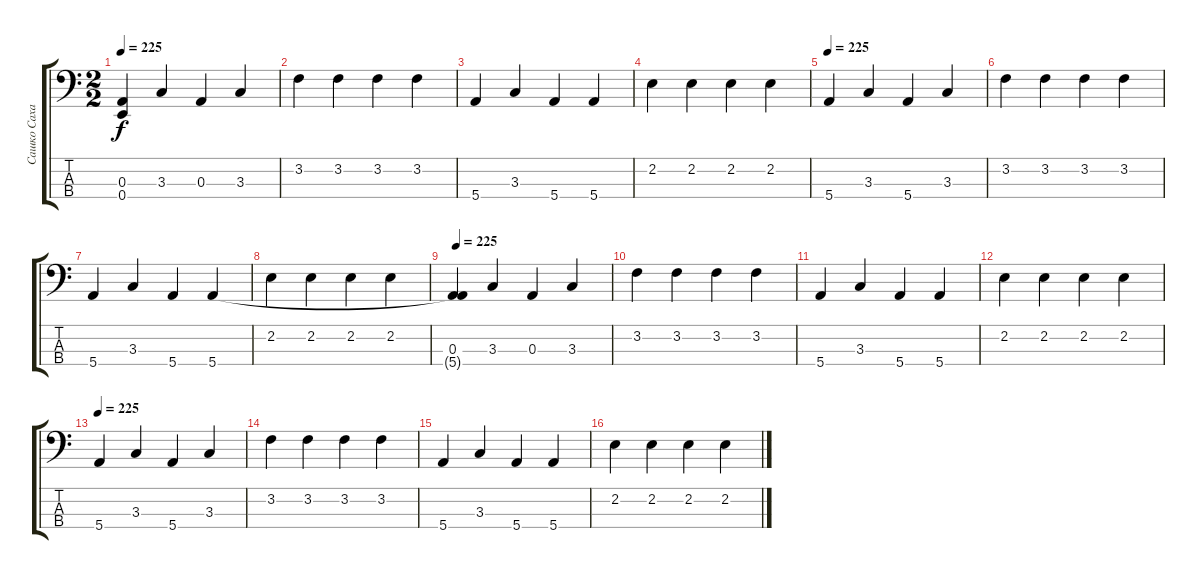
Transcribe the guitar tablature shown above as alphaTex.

\track ("Сашко Сахаров" "Сашко Саха") {instrument electricbasspick}
\staff {score tabs}
\tuning (G2 D2 A1 E1) {hide}
\ts (2 2)
\tempo 225
\clef f4
\ks c
(0.3 0.4).4{dy f} 3.3.4 0.3.4 3.3.4 |
3.2.4 3.2.4 3.2.4 3.2.4 |
5.4.4 3.3.4 5.4.4 5.4.4 |
2.2.4 2.2.4 2.2.4 2.2.4 |
\tempo 225
5.4.4 3.3.4 5.4.4 3.3.4 |
3.2.4 3.2.4 3.2.4 3.2.4 |
5.4.4 3.3.4 5.4.4 5.4.4 |
2.2.4 2.2.4 2.2.4 2.2.4 |
\tempo 225
(0.3 5.4{t}).4 3.3.4 0.3.4 3.3.4 |
3.2.4 3.2.4 3.2.4 3.2.4 |
5.4.4 3.3.4 5.4.4 5.4.4 |
2.2.4 2.2.4 2.2.4 2.2.4 |
\tempo 225
5.4.4 3.3.4 5.4.4 3.3.4 |
3.2.4 3.2.4 3.2.4 3.2.4 |
5.4.4 3.3.4 5.4.4 5.4.4 |
2.2.4 2.2.4 2.2.4 2.2.4
